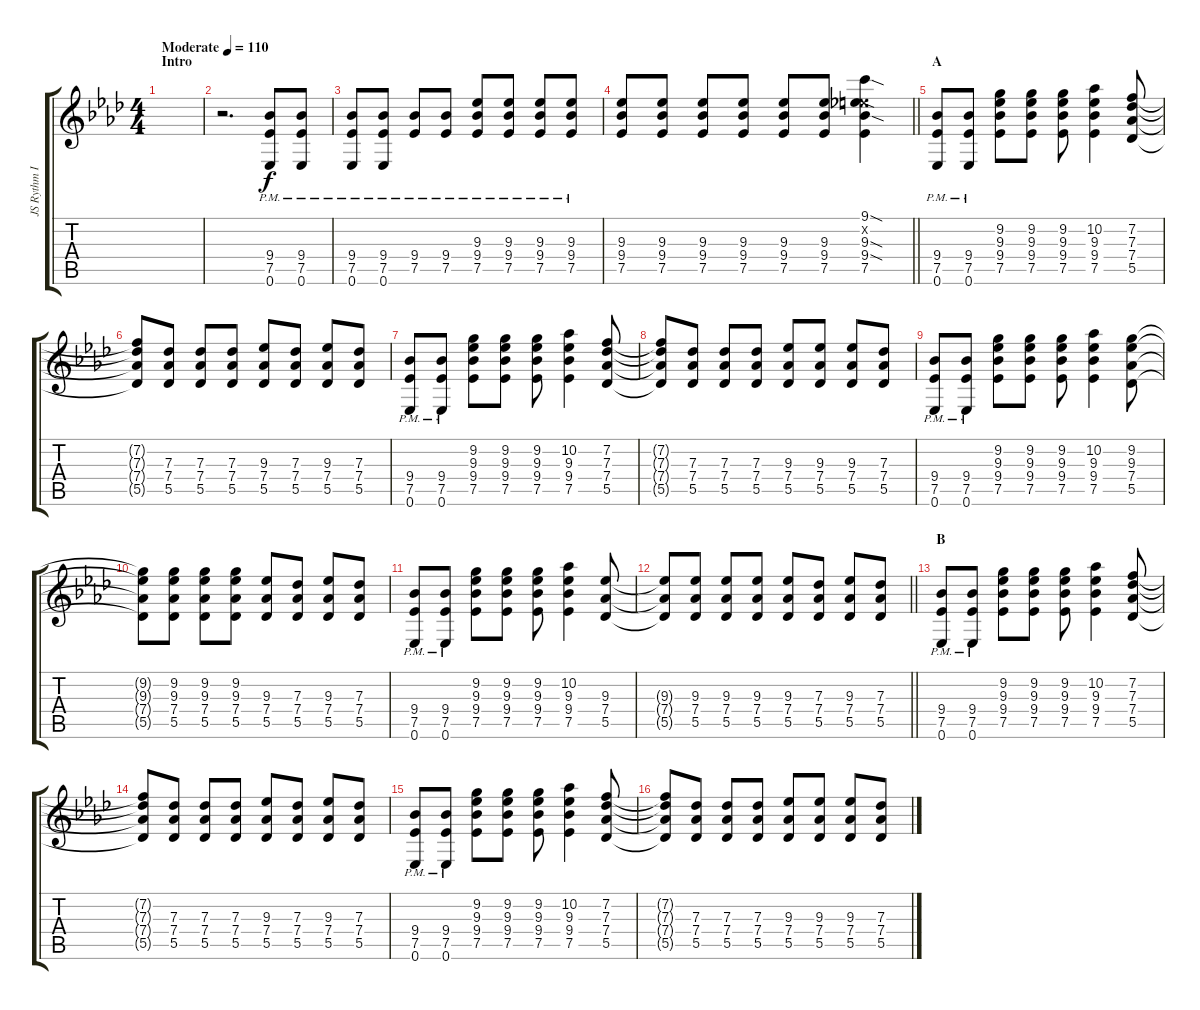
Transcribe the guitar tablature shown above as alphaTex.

\track ("JS Rythm II" "JS Rythm I") {instrument overdrivenguitar}
\staff {score tabs}
\tuning (Eb4 Bb3 Gb3 Db3 Ab2 Eb2) {hide}
\ts (4 4)
\section ("" "Intro")
\tempo (110 "Moderate")
\clef g2
\ks ab
|
r.2{d} (9.4{pm} 7.5{pm} 0.6).8{volume 13} (9.4{pm} 7.5{pm} 0.6).8 |
(9.4{pm} 7.5{pm} 0.6).8 (9.4{pm} 7.5{pm} 0.6).8 (9.4{pm} 7.5{pm}).8 (9.4{pm} 7.5{pm}).8 (9.3{pm} 9.4{pm} 7.5{pm}).8 (9.3{pm} 9.4{pm} 7.5{pm}).8 (9.3{pm} 9.4{pm} 7.5{pm}).8 (9.3{pm} 9.4{pm} 7.5{pm}).8 |
\barLineRight lightlight
(9.3 9.4 7.5).8 (9.3 9.4 7.5).8 (9.3 9.4 7.5).8 (9.3 9.4 7.5).8 (9.3 9.4 7.5).8 (9.3 9.4 7.5).8 (9.1{sod} 6.2{x} 9.3{sod} 9.4{sod} 7.5).4 |
\section ("" "A")
(9.4{pm} 7.5{pm} 0.6).8 (9.4{pm} 7.5{pm} 0.6).8 (9.2 9.3 9.4 7.5).8 (9.2 9.3 9.4 7.5).8 (9.2 9.3 9.4 7.5).8 (10.2 9.3 9.4 7.5).4 (7.2 7.3 7.4 5.5).8 |
(7.2{t} 7.3{t} 7.4{t} 5.5{t}).8 (7.3 7.4 5.5).8 (7.3 7.4 5.5).8 (7.3 7.4 5.5).8 (9.3 7.4 5.5).8 (7.3 7.4 5.5).8 (9.3 7.4 5.5).8 (7.3 7.4 5.5).8 |
(9.4{pm} 7.5{pm} 0.6).8 (9.4{pm} 7.5{pm} 0.6).8 (9.2 9.3 9.4 7.5).8 (9.2 9.3 9.4 7.5).8 (9.2 9.3 9.4 7.5).8 (10.2 9.3 9.4 7.5).4 (7.2 7.3 7.4 5.5).8 |
(7.2{t} 7.3{t} 7.4{t} 5.5{t}).8 (7.3 7.4 5.5).8 (7.3 7.4 5.5).8 (7.3 7.4 5.5).8 (9.3 7.4 5.5).8 (9.3 7.4 5.5).8 (9.3 7.4 5.5).8 (7.3 7.4 5.5).8 |
(9.4{pm} 7.5{pm} 0.6).8 (9.4{pm} 7.5{pm} 0.6).8 (9.2 9.3 9.4 7.5).8 (9.2 9.3 9.4 7.5).8 (9.2 9.3 9.4 7.5).8 (10.2 9.3 9.4 7.5).4 (9.2 9.3 7.4 5.5).8 |
(9.2{t} 9.3{t} 7.4{t} 5.5{t}).8 (9.2 9.3 7.4 5.5).8 (9.2 9.3 7.4 5.5).8 (9.2 9.3 7.4 5.5).8 (9.3 7.4 5.5).8 (7.3 7.4 5.5).8 (9.3 7.4 5.5).8 (7.3 7.4 5.5).8 |
(9.4{pm} 7.5{pm} 0.6).8 (9.4{pm} 7.5{pm} 0.6).8 (9.2 9.3 9.4 7.5).8 (9.2 9.3 9.4 7.5).8 (9.2 9.3 9.4 7.5).8 (10.2 9.3 9.4 7.5).4 (9.3 7.4 5.5).8 |
\barLineRight lightlight
(9.3{t} 7.4{t} 5.5{t}).8 (9.3 7.4 5.5).8 (9.3 7.4 5.5).8 (9.3 7.4 5.5).8 (9.3 7.4 5.5).8{volume 8} (7.3 7.4 5.5).8 (9.3 7.4 5.5).8 (7.3 7.4 5.5).8 |
\section ("" "B")
(9.4{pm} 7.5{pm} 0.6).8{volume 11} (9.4{pm} 7.5{pm} 0.6).8 (9.2 9.3 9.4 7.5).8 (9.2 9.3 9.4 7.5).8 (9.2 9.3 9.4 7.5).8 (10.2 9.3 9.4 7.5).4 (7.2 7.3 7.4 5.5).8 |
(7.2{t} 7.3{t} 7.4{t} 5.5{t}).8 (7.3 7.4 5.5).8 (7.3 7.4 5.5).8 (7.3 7.4 5.5).8 (9.3 7.4 5.5).8 (7.3 7.4 5.5).8 (9.3 7.4 5.5).8 (7.3 7.4 5.5).8 |
(9.4{pm} 7.5{pm} 0.6).8 (9.4{pm} 7.5{pm} 0.6).8 (9.2 9.3 9.4 7.5).8 (9.2 9.3 9.4 7.5).8 (9.2 9.3 9.4 7.5).8 (10.2 9.3 9.4 7.5).4 (7.2 7.3 7.4 5.5).8 |
(7.2{t} 7.3{t} 7.4{t} 5.5{t}).8 (7.3 7.4 5.5).8 (7.3 7.4 5.5).8 (7.3 7.4 5.5).8 (9.3 7.4 5.5).8 (9.3 7.4 5.5).8 (9.3 7.4 5.5).8 (7.3 7.4 5.5).8
